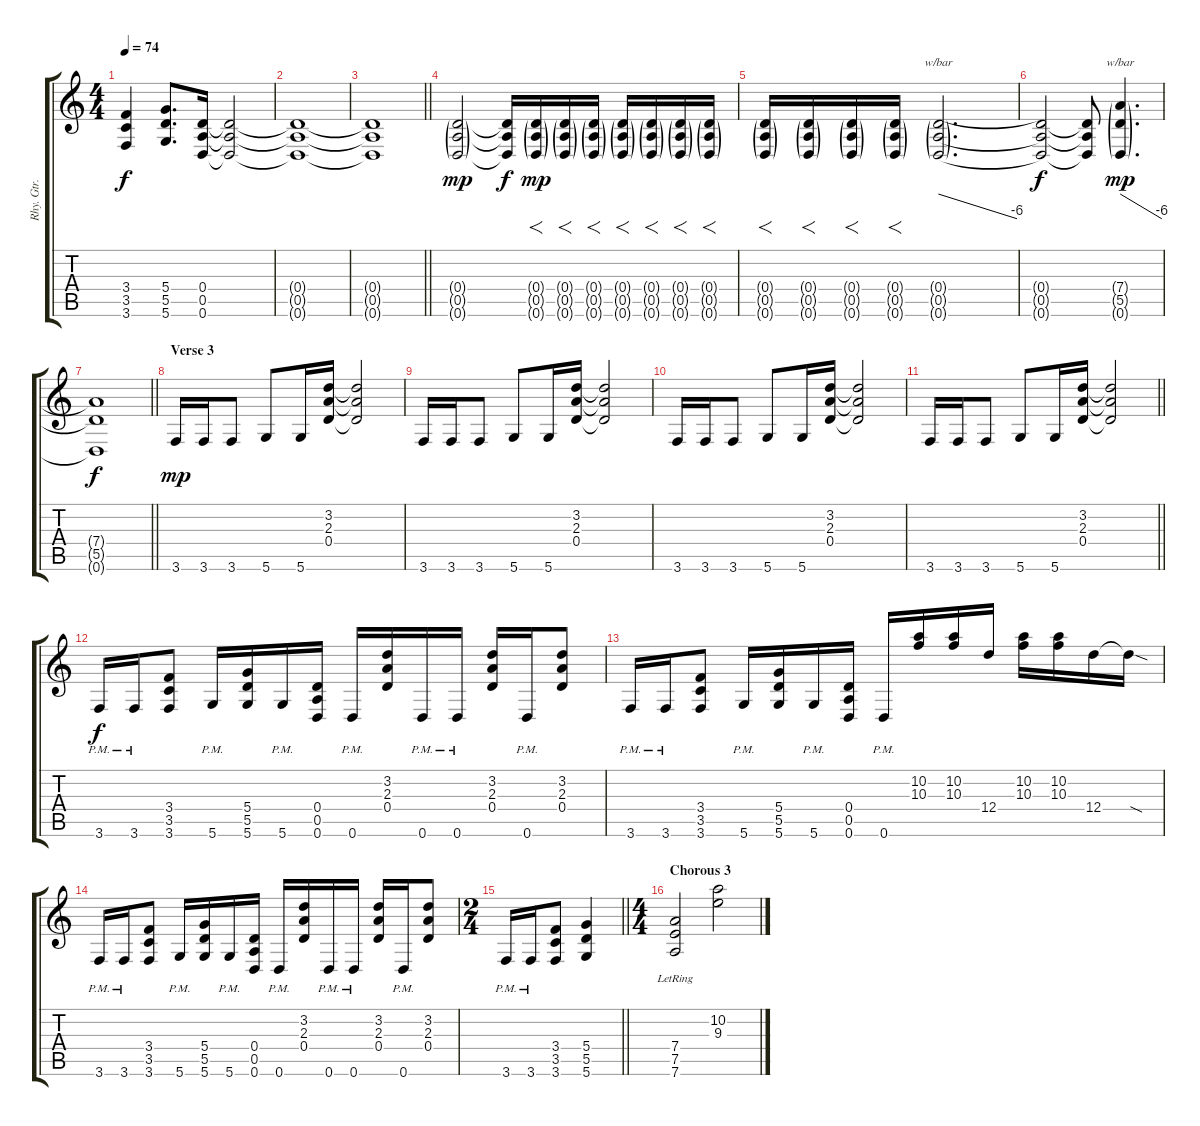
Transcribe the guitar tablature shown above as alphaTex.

\track ("Rhy. Gtr. 1" "Rhy. Gtr. ") {instrument distortionguitar}
\staff {score tabs}
\tuning (E4 B3 G3 D3 A2 D2) {hide}
\ts (4 4)
\tempo 74
\clef g2
\ks c
(3.4 3.5 3.6).4{dy f} (5.4 5.5 5.6).8{d} (0.4 0.5 0.6).16 (0.4{t} 0.5{t} 0.6{t}).2 |
(0.4{t} 0.5{t} 0.6{t}).1 |
\barLineRight lightlight
(0.4{t} 0.5{t} 0.6{t}).1 |
\section ("" "")
(0.4{g} 0.5{g} 0.6{g}).2{dy mp} (0.4{t} 0.5{t} 0.6{t}).16{dy f} (0.4{g} 0.5{g} 0.6{g}).16{f dy mp} (0.4{g} 0.5{g} 0.6{g}).16{f} (0.4{g} 0.5{g} 0.6{g}).16{f} (0.4{g} 0.5{g} 0.6{g}).16{f} (0.4{g} 0.5{g} 0.6{g}).16{f} (0.4{g} 0.5{g} 0.6{g}).16{f} (0.4{g} 0.5{g} 0.6{g}).16{f} |
(0.4{g} 0.5{g} 0.6{g}).16{f} (0.4{g} 0.5{g} 0.6{g}).16{f} (0.4{g} 0.5{g} 0.6{g}).16{f} (0.4{g} 0.5{g} 0.6{g}).16{f} (0.4{g} 0.5{g} 0.6{g}).2{d tbe (dive default 0 0 60 -24)} |
(0.4{t} 0.5{t} 0.6{t}).2{dy f} (0.4{t} 0.5{t} 0.6{t}).8 (7.4{g} 5.5{g} 0.6{g}).4{d tbe (dive default 0 0 60 -24) dy mp} |
\barLineRight lightlight
(7.4{t} 5.5{t} 0.6{t}).1{dy f} |
\section ("" "Verse 3")
3.6.16{dy mp} 3.6.16 3.6.8 5.6.8 5.6.16 (3.2 2.3 0.4).16 (3.2{t} 2.3{t} 0.4{t}).2 |
3.6.16 3.6.16 3.6.8 5.6.8 5.6.16 (3.2 2.3 0.4).16 (3.2{t} 2.3{t} 0.4{t}).2 |
3.6.16 3.6.16 3.6.8 5.6.8 5.6.16 (3.2 2.3 0.4).16 (3.2{t} 2.3{t} 0.4{t}).2 |
\barLineRight lightlight
3.6.16 3.6.16 3.6.8 5.6.8 5.6.16 (3.2 2.3 0.4).16 (3.2{t} 2.3{t} 0.4{t}).2 |
\section ("" "")
3.6{pm}.16{dy f} 3.6{pm}.16 (3.4 3.5 3.6).8 5.6{pm}.16 (5.4 5.5 5.6).16 5.6{pm}.16 (0.4 0.5 0.6).16 0.6{pm}.16 (3.2 2.3 0.4).16 0.6{pm}.16 0.6{pm}.16 (3.2 2.3 0.4).16 0.6{pm}.16 (3.2 2.3 0.4).8 |
3.6{pm}.16 3.6{pm}.16 (3.4 3.5 3.6).8 5.6{pm}.16 (5.4 5.5 5.6).16 5.6{pm}.16 (0.4 0.5 0.6).16 0.6{pm}.16 (10.2 10.3).16 (10.2 10.3).16 12.4.16 (10.2 10.3).16 (10.2 10.3).16 12.4.16 12.4{sod t}.16 |
3.6{pm}.16 3.6{pm}.16 (3.4 3.5 3.6).8 5.6{pm}.16 (5.4 5.5 5.6).16 5.6{pm}.16 (0.4 0.5 0.6).16 0.6{pm}.16 (3.2 2.3 0.4).16 0.6{pm}.16 0.6{pm}.16 (3.2 2.3 0.4).16 0.6{pm}.16 (3.2 2.3 0.4).8 |
\ts (2 4)
\barLineRight lightlight
3.6{pm}.16 3.6{pm}.16 (3.4 3.5 3.6).8 (5.4 5.5 5.6).4 |
\ts (4 4)
\section ("" "Chorous 3")
(7.4{lr} 7.5{lr} 7.6{lr}).2 (10.2 9.3).2
